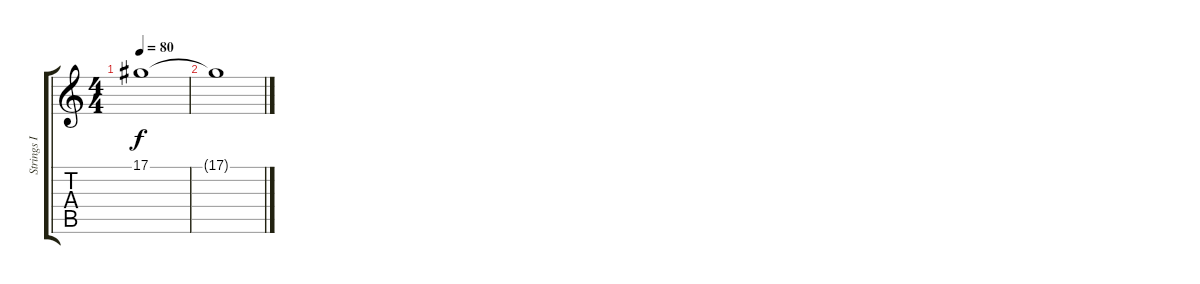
\track ("Strings I" "Strings I") {instrument stringensemble1}
\staff {score tabs}
\tuning (Eb4 Bb3 Gb3 Db3 Ab2 Eb2) {hide}
\ts (4 4)
\tempo 80
\clef g2
\ks c
17.1{t}.1{dy f} |
17.1{t}.1{volume 0}
